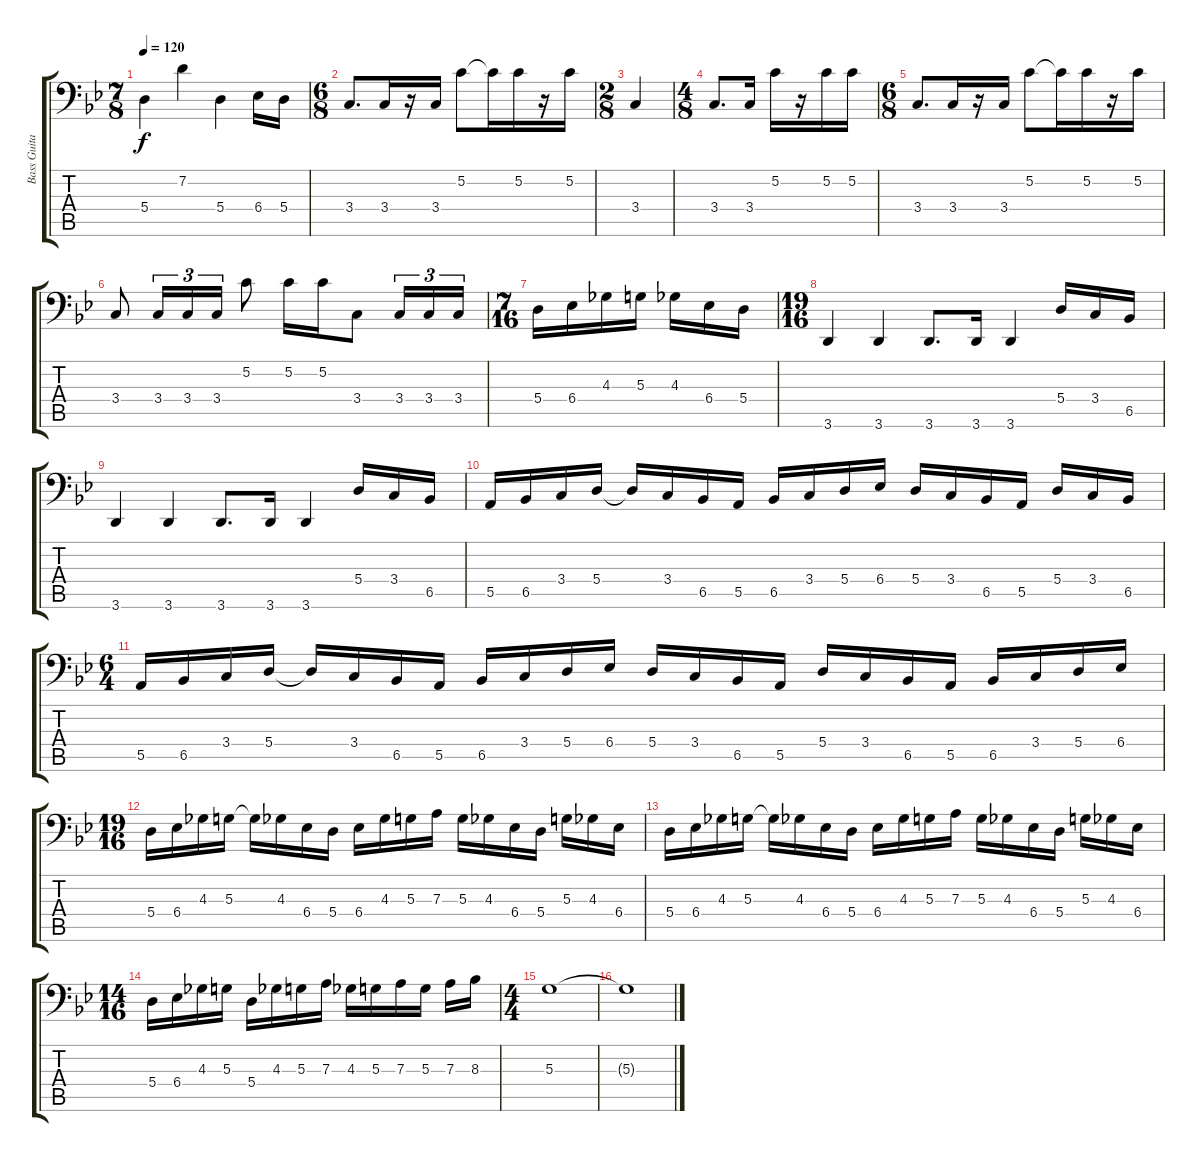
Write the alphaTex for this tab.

\track ("Bass Guitar - John Myung" "Bass Guita") {instrument distortionguitar}
\staff {score tabs}
\tuning (C3 G2 D2 A1 E1 B0) {hide}
\ts (7 8)
\tempo 120
\clef f4
\ks bb
5.4.4{dy f} 7.2.4 5.4.4 6.4.16 5.4.16 |
\ts (6 8)
3.4.8{d} 3.4.16 r.16 3.4.16 5.2.8 5.2{t}.16 5.2.16 r.16 5.2.16 |
\ts (2 8)
3.4.4 |
\ts (4 8)
3.4.8{d} 3.4.16 5.2.16 r.16 5.2.16 5.2.16 |
\ts (6 8)
3.4.8{d} 3.4.16 r.16 3.4.16 5.2.8 5.2{t}.16 5.2.16 r.16 5.2.16 |
3.4.8 3.4.16{tu (3 2)} 3.4.16{tu (3 2)} 3.4.16{tu (3 2)} 5.2.8 5.2.16 5.2.16 3.4.8 3.4.16{tu (3 2)} 3.4.16{tu (3 2)} 3.4.16{tu (3 2)} |
\ts (7 16)
5.4.16 6.4.16 4.3.16 5.3.16 4.3.16 6.4.16 5.4.16 |
\ts (19 16)
3.6.4 3.6.4 3.6.8{d} 3.6.16 3.6.4 5.4.16 3.4.16 6.5.16 |
3.6.4 3.6.4 3.6.8{d} 3.6.16 3.6.4 5.4.16 3.4.16 6.5.16 |
5.5.16 6.5.16 3.4.16 5.4.16 5.4{t}.16 3.4.16 6.5.16 5.5.16 6.5.16 3.4.16 5.4.16 6.4.16 5.4.16 3.4.16 6.5.16 5.5.16 5.4.16 3.4.16 6.5.16 |
\ts (6 4)
5.5.16 6.5.16 3.4.16 5.4.16 5.4{t}.16 3.4.16 6.5.16 5.5.16 6.5.16 3.4.16 5.4.16 6.4.16 5.4.16 3.4.16 6.5.16 5.5.16 5.4.16 3.4.16 6.5.16 5.5.16 6.5.16 3.4.16 5.4.16 6.4.16 |
\ts (19 16)
5.4.16 6.4.16 4.3.16 5.3.16 5.3{t}.16 4.3.16 6.4.16 5.4.16 6.4.16 4.3.16 5.3.16 7.3.16 5.3.16 4.3.16 6.4.16 5.4.16 5.3.16 4.3.16 6.4.16 |
5.4.16 6.4.16 4.3.16 5.3.16 5.3{t}.16 4.3.16 6.4.16 5.4.16 6.4.16 4.3.16 5.3.16 7.3.16 5.3.16 4.3.16 6.4.16 5.4.16 5.3.16 4.3.16 6.4.16 |
\ts (14 16)
5.4.16 6.4.16 4.3.16 5.3.16 5.4.16 4.3.16 5.3.16 7.3.16 4.3.16 5.3.16 7.3.16 5.3.16 7.3.16 8.3.16 |
\ts (4 4)
5.3.1 |
5.3{t}.1
